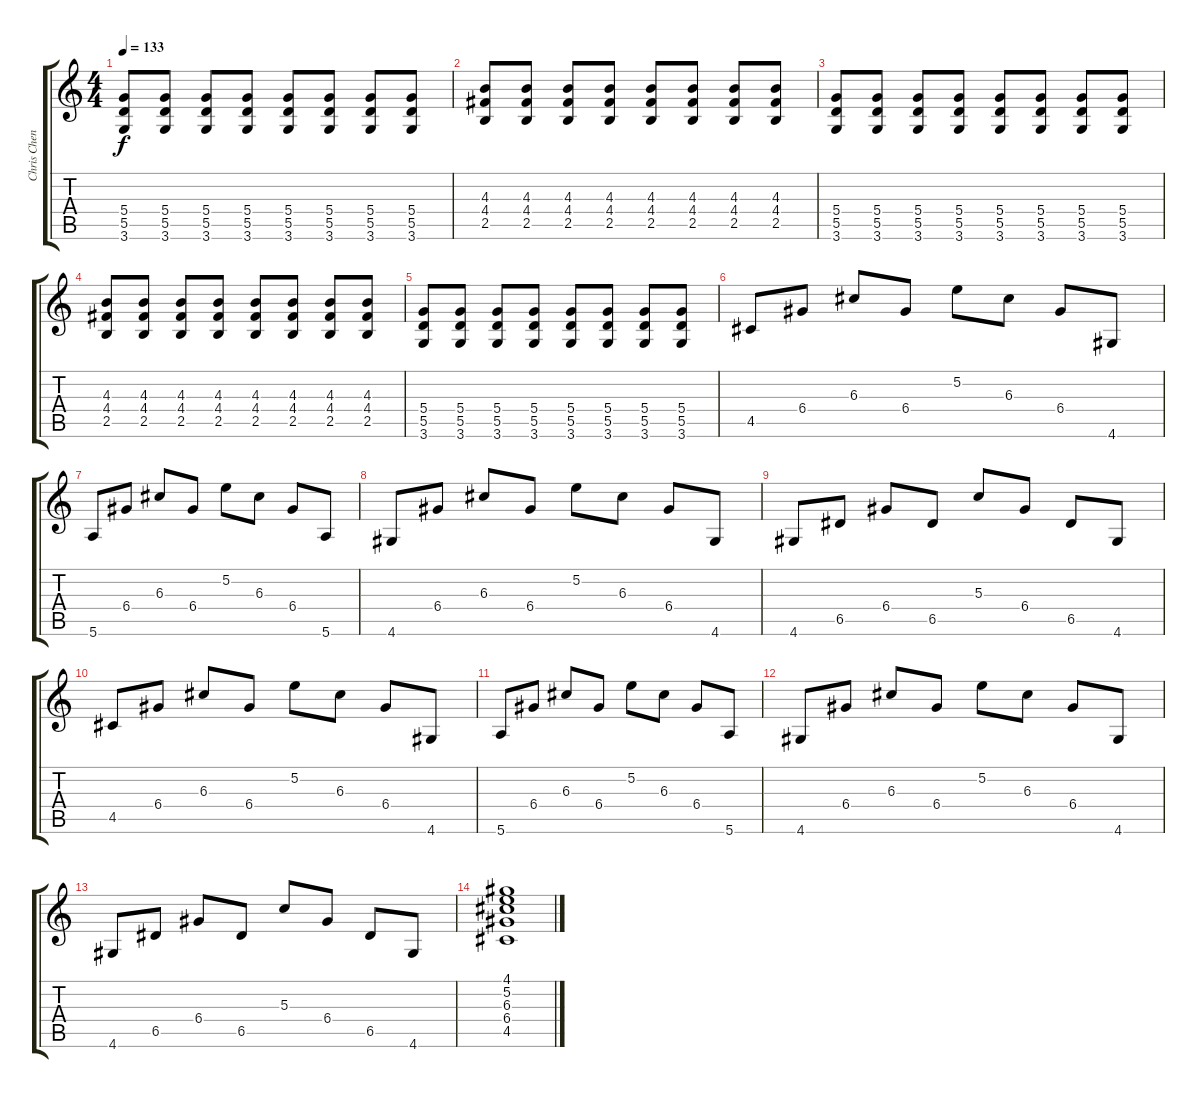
\track ("Chris Cheney" "Chris Chen") {instrument electricguitarjazz}
\staff {score tabs}
\tuning (E4 B3 G3 D3 A2 E2) {hide}
\ts (4 4)
\tempo 133
\clef g2
\ks c
(5.4 5.5 3.6).8{dy f} (5.4 5.5 3.6).8 (5.4 5.5 3.6).8 (5.4 5.5 3.6).8 (5.4 5.5 3.6).8 (5.4 5.5 3.6).8 (5.4 5.5 3.6).8 (5.4 5.5 3.6).8 |
(4.3 4.4 2.5).8 (4.3 4.4 2.5).8 (4.3 4.4 2.5).8 (4.3 4.4 2.5).8 (4.3 4.4 2.5).8 (4.3 4.4 2.5).8 (4.3 4.4 2.5).8 (4.3 4.4 2.5).8 |
(5.4 5.5 3.6).8 (5.4 5.5 3.6).8 (5.4 5.5 3.6).8 (5.4 5.5 3.6).8 (5.4 5.5 3.6).8 (5.4 5.5 3.6).8 (5.4 5.5 3.6).8 (5.4 5.5 3.6).8 |
(4.3 4.4 2.5).8 (4.3 4.4 2.5).8 (4.3 4.4 2.5).8 (4.3 4.4 2.5).8 (4.3 4.4 2.5).8 (4.3 4.4 2.5).8 (4.3 4.4 2.5).8 (4.3 4.4 2.5).8 |
(5.4 5.5 3.6).8 (5.4 5.5 3.6).8 (5.4 5.5 3.6).8 (5.4 5.5 3.6).8 (5.4 5.5 3.6).8 (5.4 5.5 3.6).8 (5.4 5.5 3.6).8 (5.4 5.5 3.6).8 |
4.5.8 6.4.8 6.3.8 6.4.8 5.2.8 6.3.8 6.4.8 4.6.8 |
5.6.8 6.4.8 6.3.8 6.4.8 5.2.8 6.3.8 6.4.8 5.6.8 |
4.6.8 6.4.8 6.3.8 6.4.8 5.2.8 6.3.8 6.4.8 4.6.8 |
4.6.8 6.5.8 6.4.8 6.5.8 5.3.8 6.4.8 6.5.8 4.6.8 |
4.5.8 6.4.8 6.3.8 6.4.8 5.2.8 6.3.8 6.4.8 4.6.8 |
5.6.8 6.4.8 6.3.8 6.4.8 5.2.8 6.3.8 6.4.8 5.6.8 |
4.6.8 6.4.8 6.3.8 6.4.8 5.2.8 6.3.8 6.4.8 4.6.8 |
4.6.8 6.5.8 6.4.8 6.5.8 5.3.8 6.4.8 6.5.8 4.6.8 |
(4.1 5.2 6.3 6.4 4.5).1
